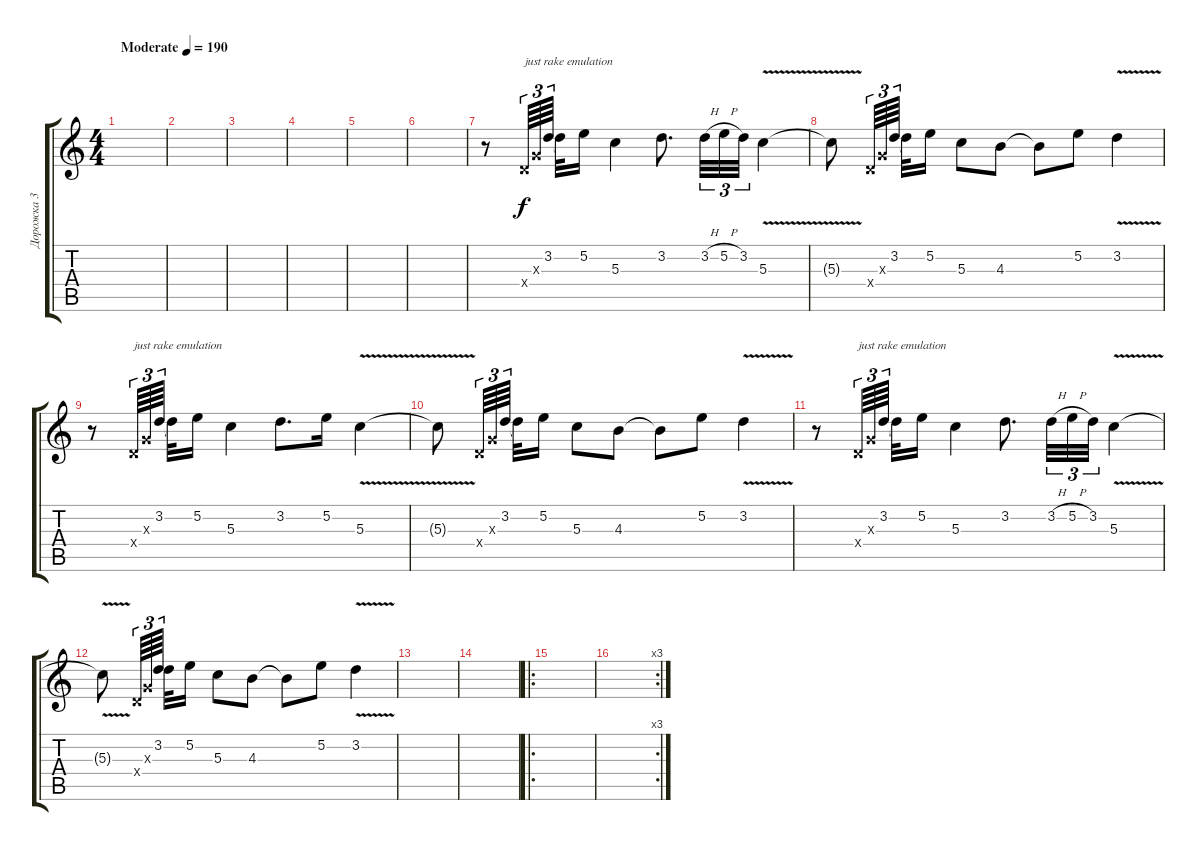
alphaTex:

\track ("Дорожка 3" "Дорожка 3") {instrument acousticguitarsteel}
\staff {score tabs}
\tuning (E4 B3 G3 D3 A2 E2) {hide}
\ts (4 4)
\tempo (190 "Moderate")
\tempo 75
\tempo (190 "Moderate")
\clef g2
\ks c
|
|
|
|
|
|
r.8 0.4{x}.64{tu (3 2) txt "just rake emulation"} 0.3{x}.64{tu (3 2)} 3.2.64{tu (3 2) beam splitsecondary} 3.2{t}.32 5.2.16 5.3.4 3.2.8{d} 3.2{h}.32{tu (3 2)} 5.2{h}.32{tu (3 2)} 3.2.32{tu (3 2)} 5.3{v}.4 |
5.3{t}.8 0.4{x}.64{tu (3 2)} 0.3{x}.64{tu (3 2)} 3.2.64{tu (3 2) beam splitsecondary} 3.2{t}.32 5.2.16 5.3.8 4.3.8 4.3{t}.8 5.2.8 3.2{v}.4 |
r.8 0.4{x}.64{tu (3 2) txt "just rake emulation"} 0.3{x}.64{tu (3 2)} 3.2.64{tu (3 2) beam splitsecondary} 3.2{t}.32 5.2.16 5.3.4 3.2.8{d} 5.2.16 5.3{v}.4 |
5.3{t}.8 0.4{x}.64{tu (3 2)} 0.3{x}.64{tu (3 2)} 3.2.64{tu (3 2) beam splitsecondary} 3.2{t}.32 5.2.16 5.3.8 4.3.8 4.3{t}.8 5.2.8 3.2{v}.4 |
r.8 0.4{x}.64{tu (3 2) txt "just rake emulation"} 0.3{x}.64{tu (3 2)} 3.2.64{tu (3 2) beam splitsecondary} 3.2{t}.32 5.2.16 5.3.4 3.2.8{d} 3.2{h}.32{tu (3 2)} 5.2{h}.32{tu (3 2)} 3.2.32{tu (3 2)} 5.3{v}.4 |
5.3{t}.8 0.4{x}.64{tu (3 2)} 0.3{x}.64{tu (3 2)} 3.2.64{tu (3 2) beam splitsecondary} 3.2{t}.32 5.2.16 5.3.8 4.3.8 4.3{t}.8 5.2.8 3.2{v}.4 |
|
|
\ro
|
\rc 3
